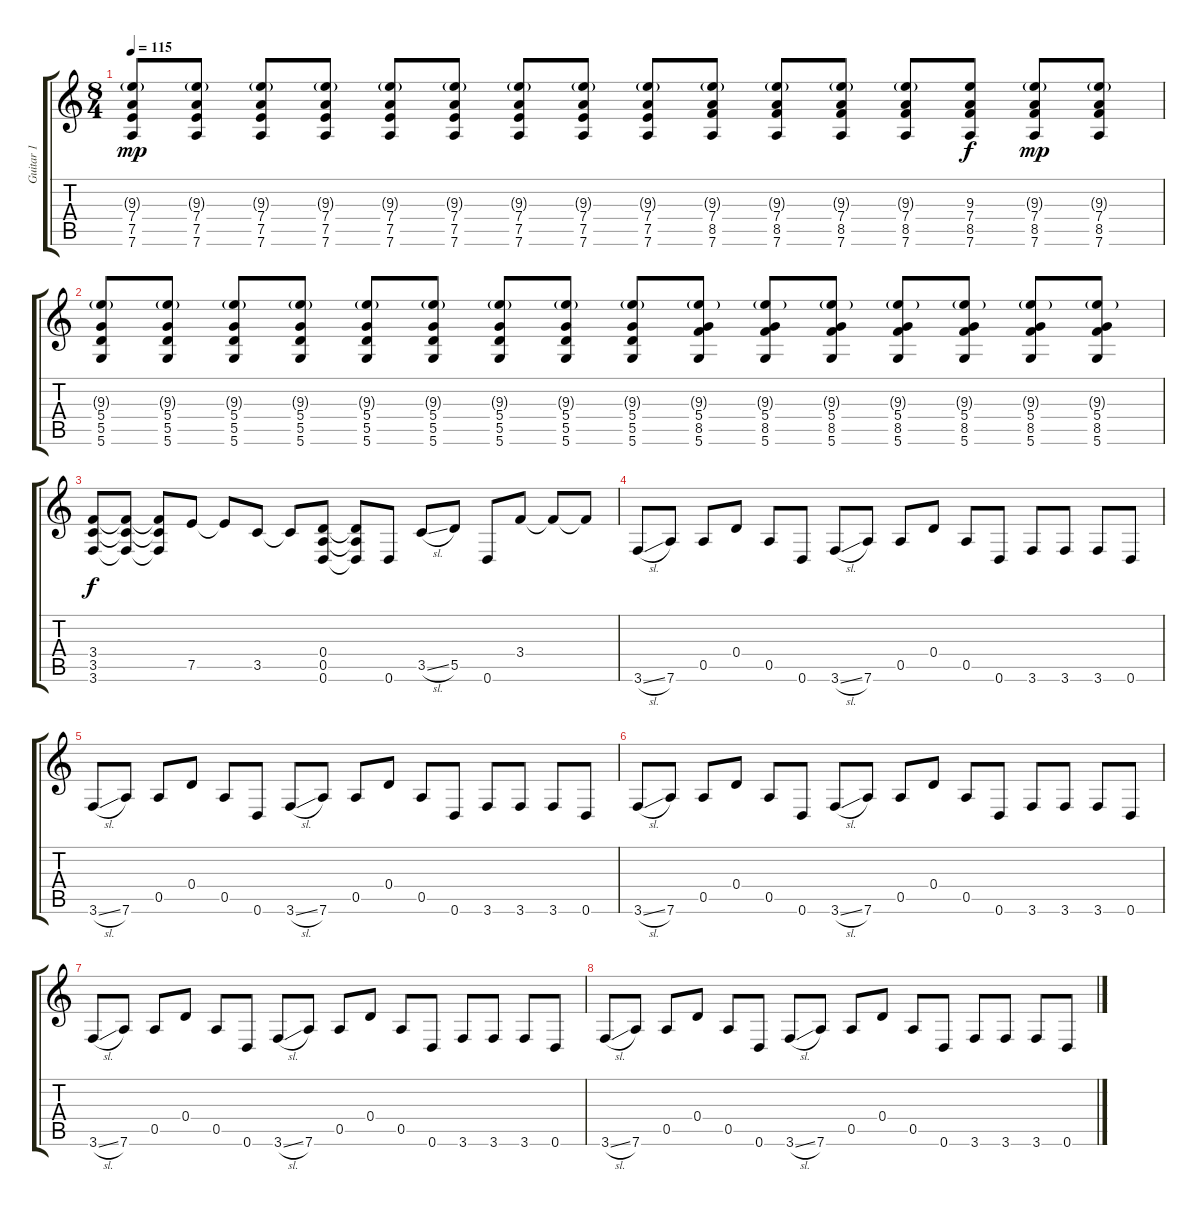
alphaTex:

\track ("Guitar 1" "Guitar 1") {instrument overdrivenguitar}
\staff {score tabs}
\tuning (E4 B3 G3 D3 A2 D2) {hide}
\ts (8 4)
\tempo 115
\clef g2
\ks c
(9.3{g} 7.4 7.5 7.6).8{dy mp} (9.3{g} 7.4 7.5 7.6).8 (9.3{g} 7.4 7.5 7.6).8 (9.3{g} 7.4 7.5 7.6).8 (9.3{g} 7.4 7.5 7.6).8 (9.3{g} 7.4 7.5 7.6).8 (9.3{g} 7.4 7.5 7.6).8 (9.3{g} 7.4 7.5 7.6).8 (9.3{g} 7.4 7.5 7.6).8 (9.3{g} 7.4 8.5 7.6).8 (9.3{g} 7.4 8.5 7.6).8 (9.3{g} 7.4 8.5 7.6).8 (9.3{g} 7.4 8.5 7.6).8 (9.3 7.4 8.5 7.6).8{dy f} (9.3{g} 7.4 8.5 7.6).8{dy mp} (9.3{g} 7.4 8.5 7.6).8 |
(9.3{g} 5.4 5.5 5.6).8 (9.3{g} 5.4 5.5 5.6).8 (9.3{g} 5.4 5.5 5.6).8 (9.3{g} 5.4 5.5 5.6).8 (9.3{g} 5.4 5.5 5.6).8 (9.3{g} 5.4 5.5 5.6).8 (9.3{g} 5.4 5.5 5.6).8 (9.3{g} 5.4 5.5 5.6).8 (9.3{g} 5.4 5.5 5.6).8 (9.3{g} 5.4 8.5 5.6).8 (9.3{g} 5.4 8.5 5.6).8 (9.3{g} 5.4 8.5 5.6).8 (9.3{g} 5.4 8.5 5.6).8 (9.3{g} 5.4 8.5 5.6).8 (9.3{g} 5.4 8.5 5.6).8 (9.3{g} 5.4 8.5 5.6).8 |
(3.4 3.5 3.6).8{dy f} (3.4{t} 3.5{t} 3.6{t}).8 (3.4{t} 3.5{t} 3.6{t}).8 7.5.8 7.5{t}.8 3.5.8 3.5{t}.8 (0.4 0.5 0.6).8 (0.4{t} 0.5{t} 0.6{t}).8 0.6.8 3.5{sl}.8 5.5.8 0.6.8 3.4.8 3.4{t}.8 3.4{t}.8 |
3.6{sl}.8{instrument overdrivenguitar} 7.6.8 0.5.8 0.4.8 0.5.8 0.6.8 3.6{sl}.8 7.6.8 0.5.8 0.4.8 0.5.8 0.6.8 3.6.8 3.6.8 3.6.8 0.6.8 |
3.6{sl}.8 7.6.8 0.5.8 0.4.8 0.5.8 0.6.8 3.6{sl}.8 7.6.8 0.5.8 0.4.8 0.5.8 0.6.8 3.6.8 3.6.8 3.6.8 0.6.8 |
3.6{sl}.8 7.6.8 0.5.8 0.4.8 0.5.8 0.6.8 3.6{sl}.8 7.6.8 0.5.8 0.4.8 0.5.8 0.6.8 3.6.8 3.6.8 3.6.8 0.6.8 |
3.6{sl}.8 7.6.8 0.5.8 0.4.8 0.5.8 0.6.8 3.6{sl}.8 7.6.8 0.5.8 0.4.8 0.5.8 0.6.8 3.6.8 3.6.8 3.6.8 0.6.8 |
3.6{sl}.8 7.6.8 0.5.8 0.4.8 0.5.8 0.6.8 3.6{sl}.8 7.6.8 0.5.8 0.4.8 0.5.8 0.6.8 3.6.8 3.6.8 3.6.8 0.6.8
